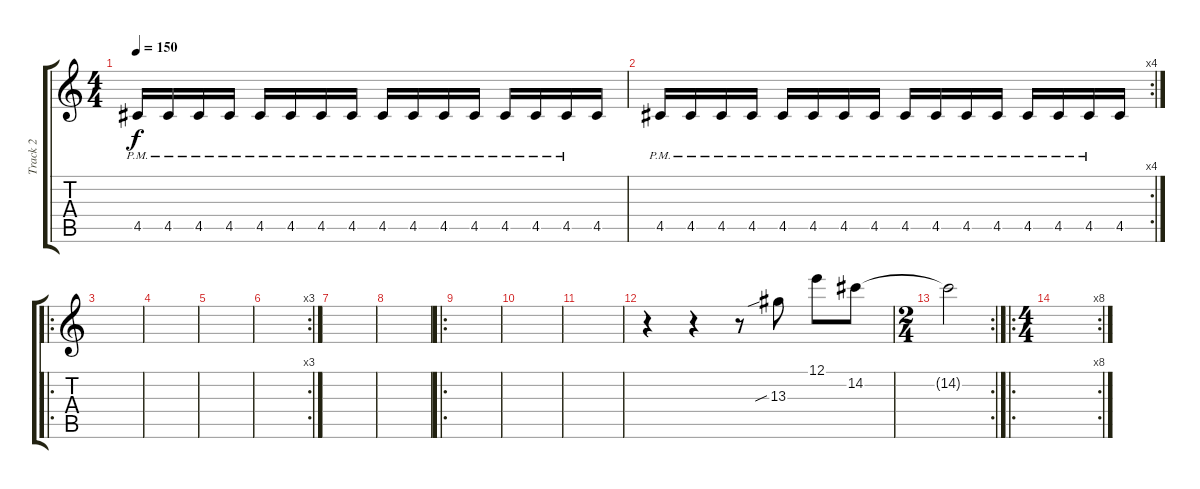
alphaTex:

\track ("Track 2" "Track 2") {instrument distortionguitar}
\staff {score tabs}
\tuning (E4 B3 G3 D3 A2 E2) {hide}
\ts (4 4)
\tempo 150
\clef g2
\ks c
4.5{pm}.16{dy f} 4.5{pm}.16 4.5{pm}.16 4.5{pm}.16 4.5{pm}.16 4.5{pm}.16 4.5{pm}.16 4.5{pm}.16 4.5{pm}.16 4.5{pm}.16 4.5{pm}.16 4.5{pm}.16 4.5{pm}.16 4.5{pm}.16 4.5{pm}.16 4.5.16 |
\rc 4
4.5{pm}.16 4.5{pm}.16 4.5{pm}.16 4.5{pm}.16 4.5{pm}.16 4.5{pm}.16 4.5{pm}.16 4.5{pm}.16 4.5{pm}.16 4.5{pm}.16 4.5{pm}.16 4.5{pm}.16 4.5{pm}.16 4.5{pm}.16 4.5{pm}.16 4.5.16 |
\ro
|
|
|
\rc 3
|
|
|
\ro
|
|
|
r.4 r.4 r.8 13.3{sib}.8 12.1.8 14.2.8 |
\rc 2
\ts (2 4)
14.2{t}.2 |
\ro
\rc 8
\ts (4 4)
